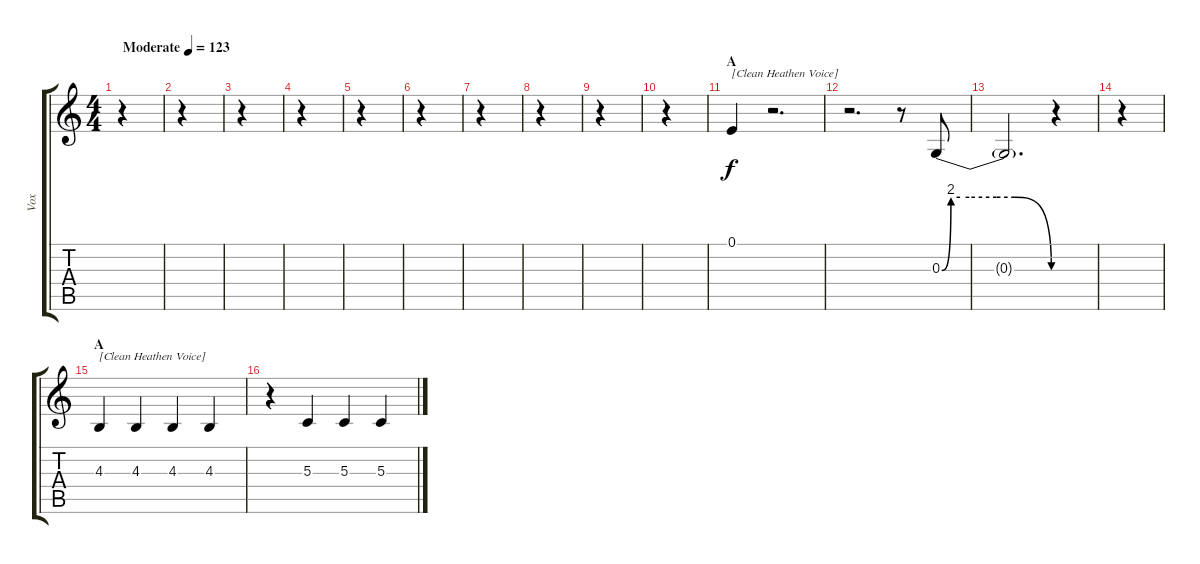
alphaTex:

\track ("Vox" "Vox") {instrument oboe}
\staff {score tabs}
\tuning (E4 B3 G3 D3 A2 E2) {hide}
\ts (4 4)
\tempo (123 "Moderate")
\clef g2
\ks c
r.4{dy f instrument oboe} |
r.4 |
r.4 |
r.4 |
r.4 |
r.4 |
r.4 |
r.4 |
r.4 |
r.4 |
\section ("" "A")
0.1.4{txt "[Clean Heathen Voice]"} r.2{d} |
r.2{d} r.8 0.3{be (custom 0 0 5 8 10 8 15 8 30 8 40 8 60 0)}.8 |
0.3{t}.2{d} r.4 |
r.4 |
\section ("" "A")
4.3.4{txt "[Clean Heathen Voice]"} 4.3.4 4.3.4 4.3.4 |
r.4 5.3.4 5.3.4 5.3.4
